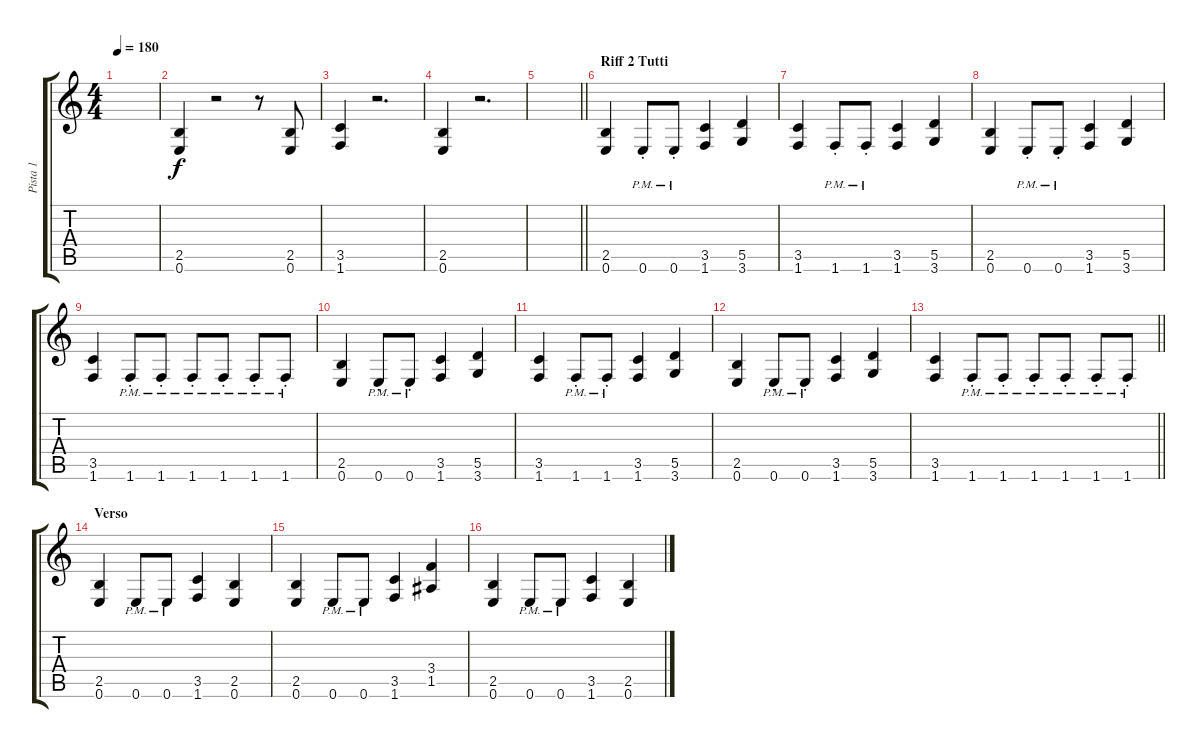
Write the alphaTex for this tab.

\track ("Pista 1" "Pista 1") {instrument distortionguitar}
\staff {score tabs}
\tuning (E4 B3 G3 D3 A2 E2) {hide}
\ts (4 4)
\tempo 180
\clef g2
\ks c
|
(2.5 0.6).4{volume 16} r.2 r.8 (2.5 0.6).8 |
(3.5 1.6).4 r.2{d} |
(2.5 0.6).4 r.2{d} |
\barLineRight lightlight
|
\section ("" "Riff 2 Tutti")
(2.5 0.6).4 0.6{pm st}.8 0.6{pm st}.8 (3.5 1.6).4 (5.5 3.6).4 |
(3.5 1.6).4 1.6{pm st}.8 1.6{pm st}.8 (3.5 1.6).4 (5.5 3.6).4 |
(2.5 0.6).4 0.6{pm st}.8 0.6{pm st}.8 (3.5 1.6).4 (5.5 3.6).4 |
(3.5 1.6).4 1.6{pm st}.8 1.6{pm st}.8 1.6{pm st}.8 1.6{pm st}.8 1.6{pm st}.8 1.6{pm st}.8 |
(2.5 0.6).4 0.6{pm st}.8 0.6{pm st}.8 (3.5 1.6).4 (5.5 3.6).4 |
(3.5 1.6).4 1.6{pm st}.8 1.6{pm st}.8 (3.5 1.6).4 (5.5 3.6).4 |
(2.5 0.6).4 0.6{pm st}.8 0.6{pm st}.8 (3.5 1.6).4 (5.5 3.6).4 |
\barLineRight lightlight
(3.5 1.6).4 1.6{pm st}.8 1.6{pm st}.8 1.6{pm st}.8 1.6{pm st}.8 1.6{pm st}.8 1.6{pm st}.8 |
\section ("" "Verso")
(2.5 0.6).4 0.6{pm}.8 0.6{pm}.8 (3.5 1.6).4 (2.5 0.6).4 |
(2.5 0.6).4 0.6{pm}.8 0.6{pm}.8 (3.5 1.6).4 (3.4 1.5).4 |
(2.5 0.6).4 0.6{pm}.8 0.6{pm}.8 (3.5 1.6).4 (2.5 0.6).4
